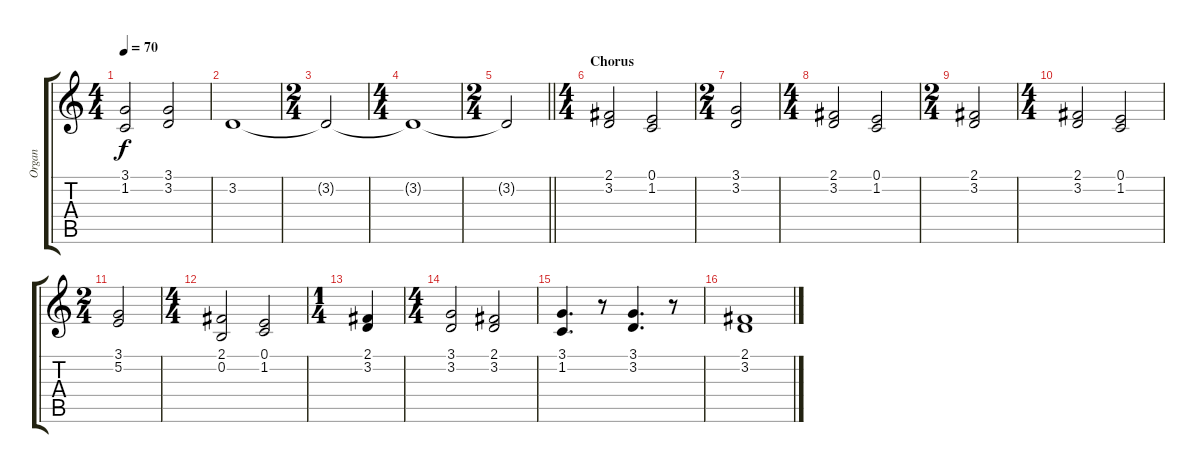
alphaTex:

\track ("Organ" "Organ") {instrument percussiveorgan}
\staff {score tabs}
\tuning (E4 B3 G3 D3 A2 E2) {hide}
\ts (4 4)
\tempo 70
\clef g2
\ks c
(3.1 1.2).2{dy f} (3.1 3.2).2 |
3.2.1 |
\ts (2 4)
3.2{t}.2 |
\ts (4 4)
3.2{t}.1 |
\ts (2 4)
\barLineRight lightlight
3.2{t}.2 |
\ts (4 4)
\section ("" "Chorus")
(2.1 3.2).2 (0.1 1.2).2 |
\ts (2 4)
(3.1 3.2).2 |
\ts (4 4)
(2.1 3.2).2 (0.1 1.2).2 |
\ts (2 4)
(2.1 3.2).2 |
\ts (4 4)
(2.1 3.2).2 (0.1 1.2).2 |
\ts (2 4)
(3.1 5.2).2 |
\ts (4 4)
(2.1 0.2).2 (0.1 1.2).2 |
\ts (1 4)
(2.1 3.2).4 |
\ts (4 4)
(3.1 3.2).2 (2.1 3.2).2 |
(3.1 1.2).4{d} r.8 (3.1 3.2).4{d} r.8 |
(2.1 3.2).1
